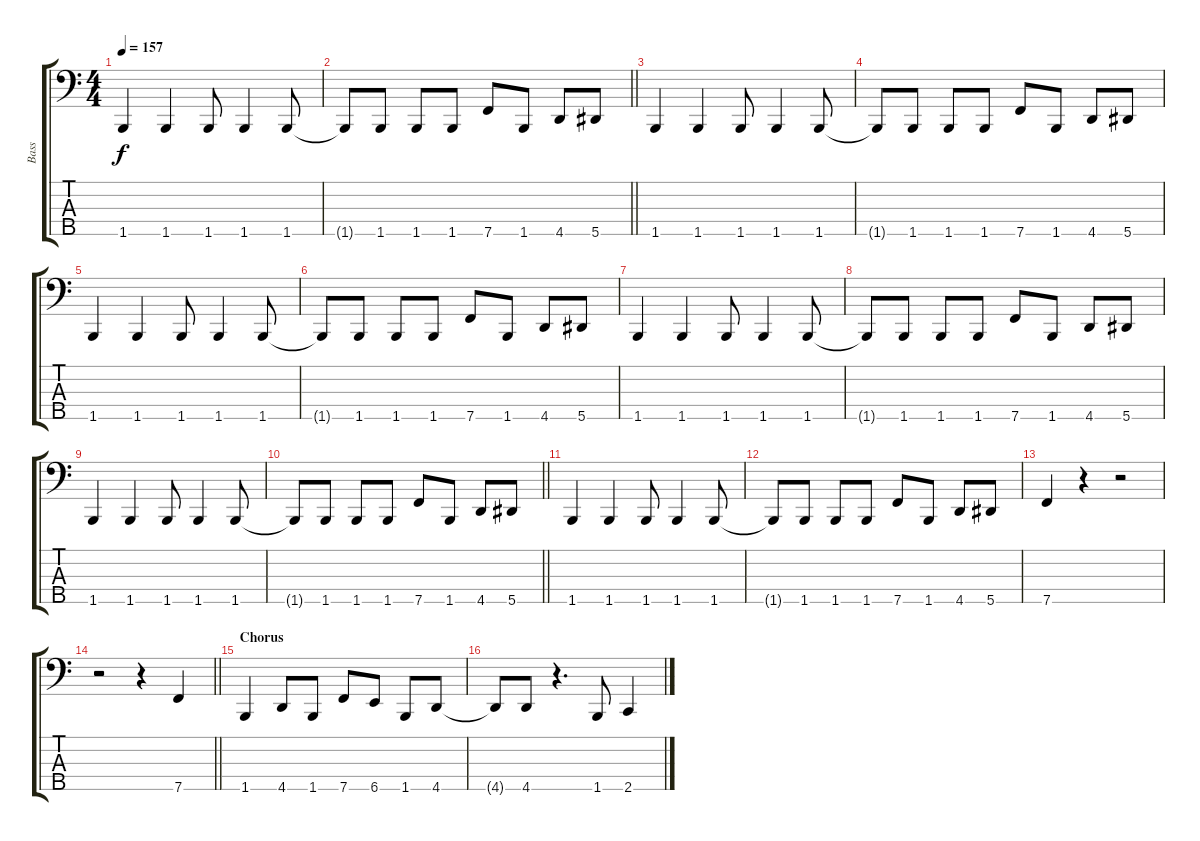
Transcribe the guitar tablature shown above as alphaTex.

\track ("Bass" "Bass") {instrument electricbassfinger}
\staff {score tabs}
\tuning (Gb2 Db2 Ab1 Eb1 Bb0) {hide}
\ts (4 4)
\tempo 157
\clef f4
\ks c
1.5.4{dy f} 1.5.4 1.5.8 1.5.4 1.5.8 |
\barLineRight lightlight
1.5{t}.8 1.5.8 1.5.8 1.5.8 7.5.8 1.5.8 4.5.8 5.5.8 |
1.5.4 1.5.4 1.5.8 1.5.4 1.5.8 |
1.5{t}.8 1.5.8 1.5.8 1.5.8 7.5.8 1.5.8 4.5.8 5.5.8 |
1.5.4 1.5.4 1.5.8 1.5.4 1.5.8 |
1.5{t}.8 1.5.8 1.5.8 1.5.8 7.5.8 1.5.8 4.5.8 5.5.8 |
1.5.4 1.5.4 1.5.8 1.5.4 1.5.8 |
1.5{t}.8 1.5.8 1.5.8 1.5.8 7.5.8 1.5.8 4.5.8 5.5.8 |
1.5.4 1.5.4 1.5.8 1.5.4 1.5.8 |
\barLineRight lightlight
1.5{t}.8 1.5.8 1.5.8 1.5.8 7.5.8 1.5.8 4.5.8 5.5.8 |
1.5.4 1.5.4 1.5.8 1.5.4 1.5.8 |
1.5{t}.8 1.5.8 1.5.8 1.5.8 7.5.8 1.5.8 4.5.8 5.5.8 |
7.5.4 r.4 r.2 |
\barLineRight lightlight
r.2 r.4 7.5.4 |
\section ("" "Chorus")
1.5.4 4.5.8 1.5.8 7.5.8 6.5.8 1.5.8 4.5.8 |
4.5{t}.8 4.5.8 r.4{d} 1.5.8 2.5.4
